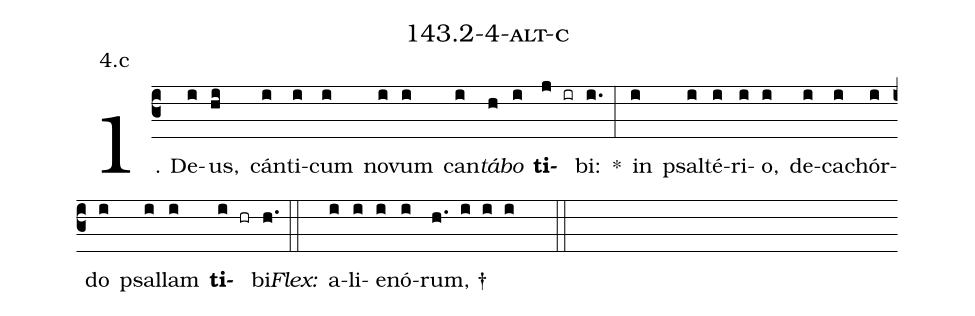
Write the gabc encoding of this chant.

name: 143.2-4-alt-c;
annotation: 4.c;
%%
(c3)1. De(i)us,(hi) cán(i)ti(i)cum(i) no(i)vum(i) can(i)<i>tá</i>(h)<i>bo</i>(i) <b>ti</b>(j ir)bi:(i.) *(:) in(i) psal(i)té(i)ri(i)o,(i) de(i)ca(i)chór(i)do(i) psal(i)lam(i) <b>ti</b>(i hr)bi.(h.) (::)
<i>Flex:</i>()  a(i)li(i)e(i)nó(i)rum, †(h. i i i  ::)
